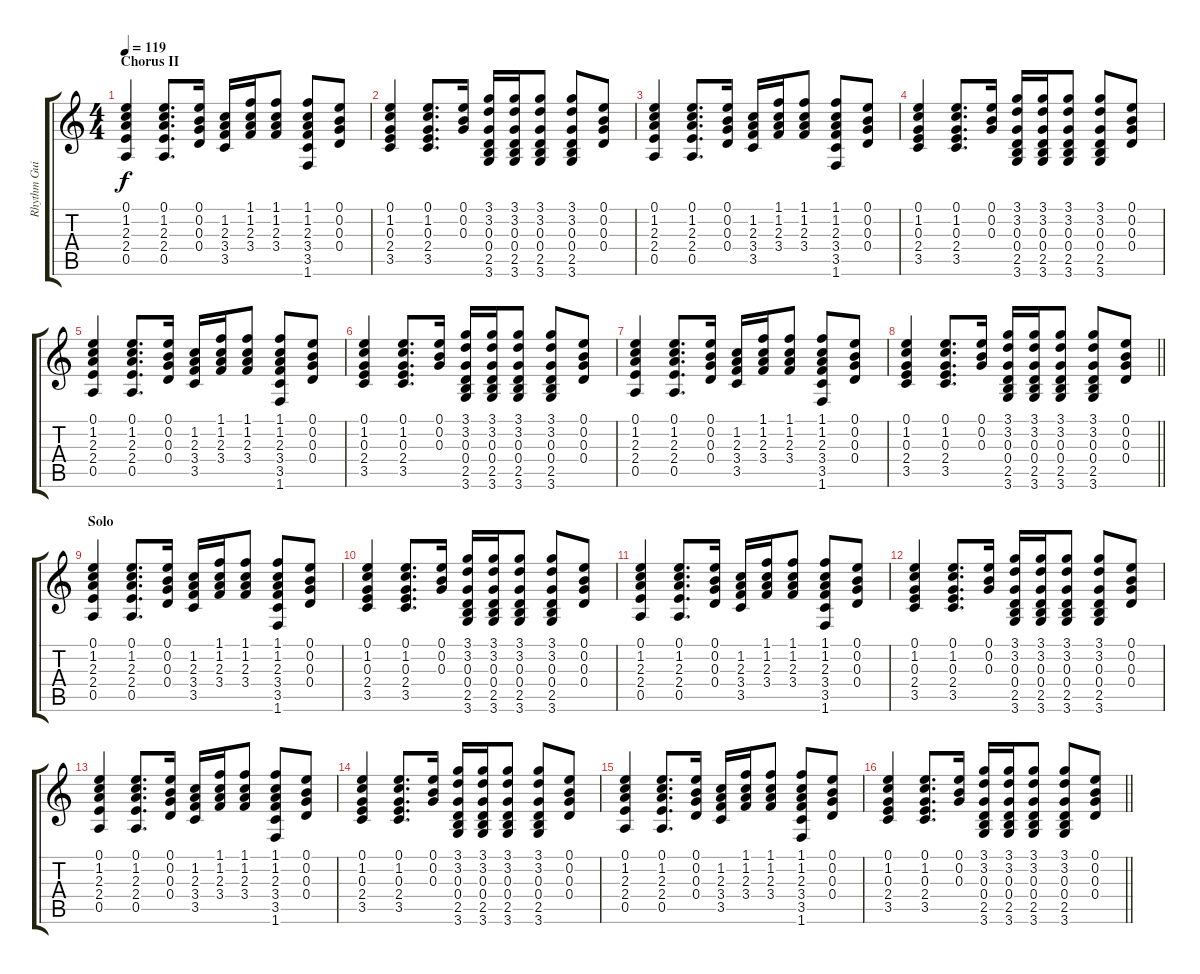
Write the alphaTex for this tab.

\track ("Rhythm Guitar" "Rhythm Gui") {instrument acousticguitarsteel}
\staff {score tabs}
\tuning (E4 B3 G3 D3 A2 E2) {hide}
\ts (4 4)
\section ("" "Chorus II")
\tempo 119
\clef g2
\ks c
(0.1 1.2 2.3 2.4 0.5).4{dy f} (0.1 1.2 2.3 2.4 0.5).8{d} (0.1 0.2 0.3 0.4).16 (1.2 2.3 3.4 3.5).16 (1.1 1.2 2.3 3.4).16 (1.1 1.2 2.3 3.4).8 (1.1 1.2 2.3 3.4 3.5 1.6).8 (0.1 0.2 0.3 0.4).8 |
(0.1 1.2 0.3 2.4 3.5).4 (0.1 1.2 0.3 2.4 3.5).8{d} (0.1 0.2 0.3).16 (3.1 3.2 0.3 0.4 2.5 3.6).16 (3.1 3.2 0.3 0.4 2.5 3.6).16 (3.1 3.2 0.3 0.4 2.5 3.6).8 (3.1 3.2 0.3 0.4 2.5 3.6).8 (0.1 0.2 0.3 0.4).8 |
(0.1 1.2 2.3 2.4 0.5).4 (0.1 1.2 2.3 2.4 0.5).8{d} (0.1 0.2 0.3 0.4).16 (1.2 2.3 3.4 3.5).16 (1.1 1.2 2.3 3.4).16 (1.1 1.2 2.3 3.4).8 (1.1 1.2 2.3 3.4 3.5 1.6).8 (0.1 0.2 0.3 0.4).8 |
(0.1 1.2 0.3 2.4 3.5).4 (0.1 1.2 0.3 2.4 3.5).8{d} (0.1 0.2 0.3).16 (3.1 3.2 0.3 0.4 2.5 3.6).16 (3.1 3.2 0.3 0.4 2.5 3.6).16 (3.1 3.2 0.3 0.4 2.5 3.6).8 (3.1 3.2 0.3 0.4 2.5 3.6).8 (0.1 0.2 0.3 0.4).8 |
(0.1 1.2 2.3 2.4 0.5).4 (0.1 1.2 2.3 2.4 0.5).8{d} (0.1 0.2 0.3 0.4).16 (1.2 2.3 3.4 3.5).16 (1.1 1.2 2.3 3.4).16 (1.1 1.2 2.3 3.4).8 (1.1 1.2 2.3 3.4 3.5 1.6).8 (0.1 0.2 0.3 0.4).8 |
(0.1 1.2 0.3 2.4 3.5).4 (0.1 1.2 0.3 2.4 3.5).8{d} (0.1 0.2 0.3).16 (3.1 3.2 0.3 0.4 2.5 3.6).16 (3.1 3.2 0.3 0.4 2.5 3.6).16 (3.1 3.2 0.3 0.4 2.5 3.6).8 (3.1 3.2 0.3 0.4 2.5 3.6).8 (0.1 0.2 0.3 0.4).8 |
(0.1 1.2 2.3 2.4 0.5).4 (0.1 1.2 2.3 2.4 0.5).8{d} (0.1 0.2 0.3 0.4).16 (1.2 2.3 3.4 3.5).16 (1.1 1.2 2.3 3.4).16 (1.1 1.2 2.3 3.4).8 (1.1 1.2 2.3 3.4 3.5 1.6).8 (0.1 0.2 0.3 0.4).8 |
\barLineRight lightlight
(0.1 1.2 0.3 2.4 3.5).4 (0.1 1.2 0.3 2.4 3.5).8{d} (0.1 0.2 0.3).16 (3.1 3.2 0.3 0.4 2.5 3.6).16 (3.1 3.2 0.3 0.4 2.5 3.6).16 (3.1 3.2 0.3 0.4 2.5 3.6).8 (3.1 3.2 0.3 0.4 2.5 3.6).8 (0.1 0.2 0.3 0.4).8 |
\section ("" "Solo")
(0.1 1.2 2.3 2.4 0.5).4 (0.1 1.2 2.3 2.4 0.5).8{d} (0.1 0.2 0.3 0.4).16 (1.2 2.3 3.4 3.5).16 (1.1 1.2 2.3 3.4).16 (1.1 1.2 2.3 3.4).8 (1.1 1.2 2.3 3.4 3.5 1.6).8 (0.1 0.2 0.3 0.4).8 |
(0.1 1.2 0.3 2.4 3.5).4 (0.1 1.2 0.3 2.4 3.5).8{d} (0.1 0.2 0.3).16 (3.1 3.2 0.3 0.4 2.5 3.6).16 (3.1 3.2 0.3 0.4 2.5 3.6).16 (3.1 3.2 0.3 0.4 2.5 3.6).8 (3.1 3.2 0.3 0.4 2.5 3.6).8 (0.1 0.2 0.3 0.4).8 |
(0.1 1.2 2.3 2.4 0.5).4 (0.1 1.2 2.3 2.4 0.5).8{d} (0.1 0.2 0.3 0.4).16 (1.2 2.3 3.4 3.5).16 (1.1 1.2 2.3 3.4).16 (1.1 1.2 2.3 3.4).8 (1.1 1.2 2.3 3.4 3.5 1.6).8 (0.1 0.2 0.3 0.4).8 |
(0.1 1.2 0.3 2.4 3.5).4 (0.1 1.2 0.3 2.4 3.5).8{d} (0.1 0.2 0.3).16 (3.1 3.2 0.3 0.4 2.5 3.6).16 (3.1 3.2 0.3 0.4 2.5 3.6).16 (3.1 3.2 0.3 0.4 2.5 3.6).8 (3.1 3.2 0.3 0.4 2.5 3.6).8 (0.1 0.2 0.3 0.4).8 |
(0.1 1.2 2.3 2.4 0.5).4 (0.1 1.2 2.3 2.4 0.5).8{d} (0.1 0.2 0.3 0.4).16 (1.2 2.3 3.4 3.5).16 (1.1 1.2 2.3 3.4).16 (1.1 1.2 2.3 3.4).8 (1.1 1.2 2.3 3.4 3.5 1.6).8 (0.1 0.2 0.3 0.4).8 |
(0.1 1.2 0.3 2.4 3.5).4 (0.1 1.2 0.3 2.4 3.5).8{d} (0.1 0.2 0.3).16 (3.1 3.2 0.3 0.4 2.5 3.6).16 (3.1 3.2 0.3 0.4 2.5 3.6).16 (3.1 3.2 0.3 0.4 2.5 3.6).8 (3.1 3.2 0.3 0.4 2.5 3.6).8 (0.1 0.2 0.3 0.4).8 |
(0.1 1.2 2.3 2.4 0.5).4 (0.1 1.2 2.3 2.4 0.5).8{d} (0.1 0.2 0.3 0.4).16 (1.2 2.3 3.4 3.5).16 (1.1 1.2 2.3 3.4).16 (1.1 1.2 2.3 3.4).8 (1.1 1.2 2.3 3.4 3.5 1.6).8 (0.1 0.2 0.3 0.4).8 |
\barLineRight lightlight
(0.1 1.2 0.3 2.4 3.5).4 (0.1 1.2 0.3 2.4 3.5).8{d} (0.1 0.2 0.3).16 (3.1 3.2 0.3 0.4 2.5 3.6).16 (3.1 3.2 0.3 0.4 2.5 3.6).16 (3.1 3.2 0.3 0.4 2.5 3.6).8 (3.1 3.2 0.3 0.4 2.5 3.6).8 (0.1 0.2 0.3 0.4).8
